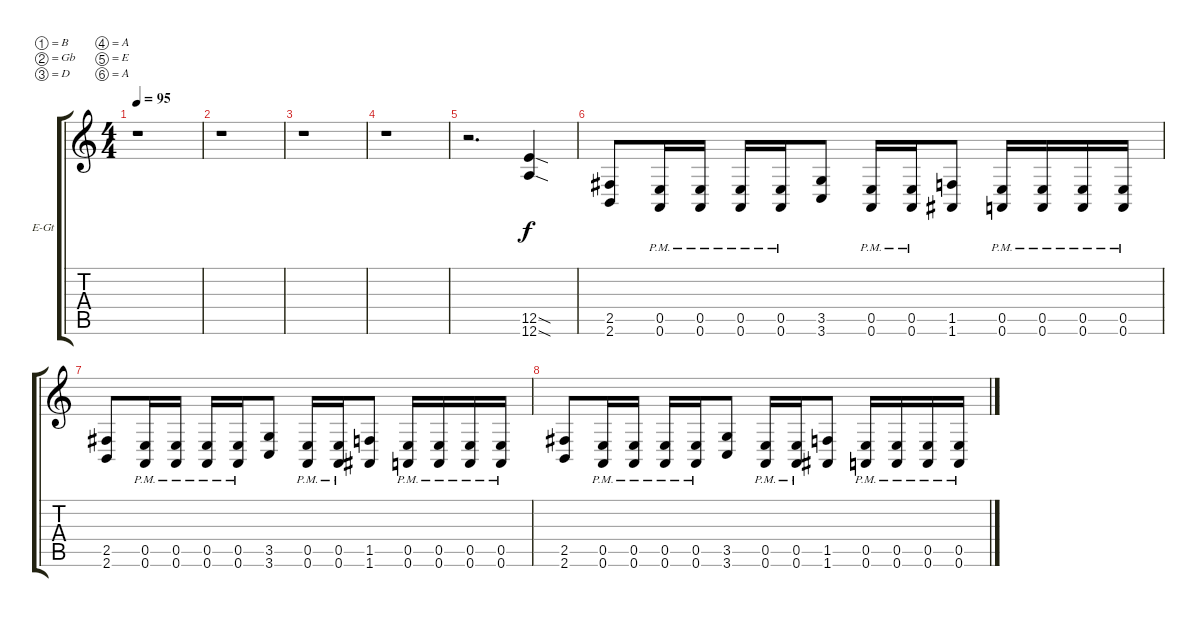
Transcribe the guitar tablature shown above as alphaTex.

\defaultSystemsLayout 4
\bracketExtendMode groupsimilarinstruments
\firstSystemTrackNameOrientation horizontal
\otherSystemsTrackNameOrientation horizontal
\track ("Rodger Beaujard | Guitar" "E-Gt") {instrument distortionguitar}
\staff {score tabs}
\tuning (B3 Gb3 D3 A2 E2 A1)
\ts (4 4)
\tempo 95
\clef g2
\ks c
r.1{dy f instrument distortionguitar} |
r.1 |
r.1 |
r.1 |
r.2{d} (12.6{sod} 12.5{sod}).4 |
(2.6 2.5).8 (0.6{pm} 0.5{pm}).16 (0.6{pm} 0.5{pm}).16 (0.6{pm} 0.5{pm}).16 (0.6{pm} 0.5{pm}).16 (3.6 3.5).8 (0.6{pm} 0.5{pm}).16 (0.6{pm} 0.5{pm}).16 (1.6 1.5).8 (0.6{pm} 0.5{pm}).16 (0.6{pm} 0.5{pm}).16 (0.6{pm} 0.5{pm}).16 (0.6{pm} 0.5{pm}).16 |
(2.6 2.5).8 (0.6{pm} 0.5{pm}).16 (0.6{pm} 0.5{pm}).16 (0.6{pm} 0.5{pm}).16 (0.6{pm} 0.5{pm}).16 (3.6 3.5).8 (0.6{pm} 0.5{pm}).16 (0.6{pm} 0.5{pm}).16 (1.6 1.5).8 (0.6{pm} 0.5{pm}).16 (0.6{pm} 0.5{pm}).16 (0.6{pm} 0.5{pm}).16 (0.6{pm} 0.5{pm}).16 |
(2.6 2.5).8 (0.6{pm} 0.5{pm}).16 (0.6{pm} 0.5{pm}).16 (0.6{pm} 0.5{pm}).16 (0.6{pm} 0.5{pm}).16 (3.6 3.5).8 (0.6{pm} 0.5{pm}).16 (0.6{pm} 0.5{pm}).16 (1.6 1.5).8 (0.6{pm} 0.5{pm}).16 (0.6{pm} 0.5{pm}).16 (0.6{pm} 0.5{pm}).16 (0.6{pm} 0.5{pm}).16
